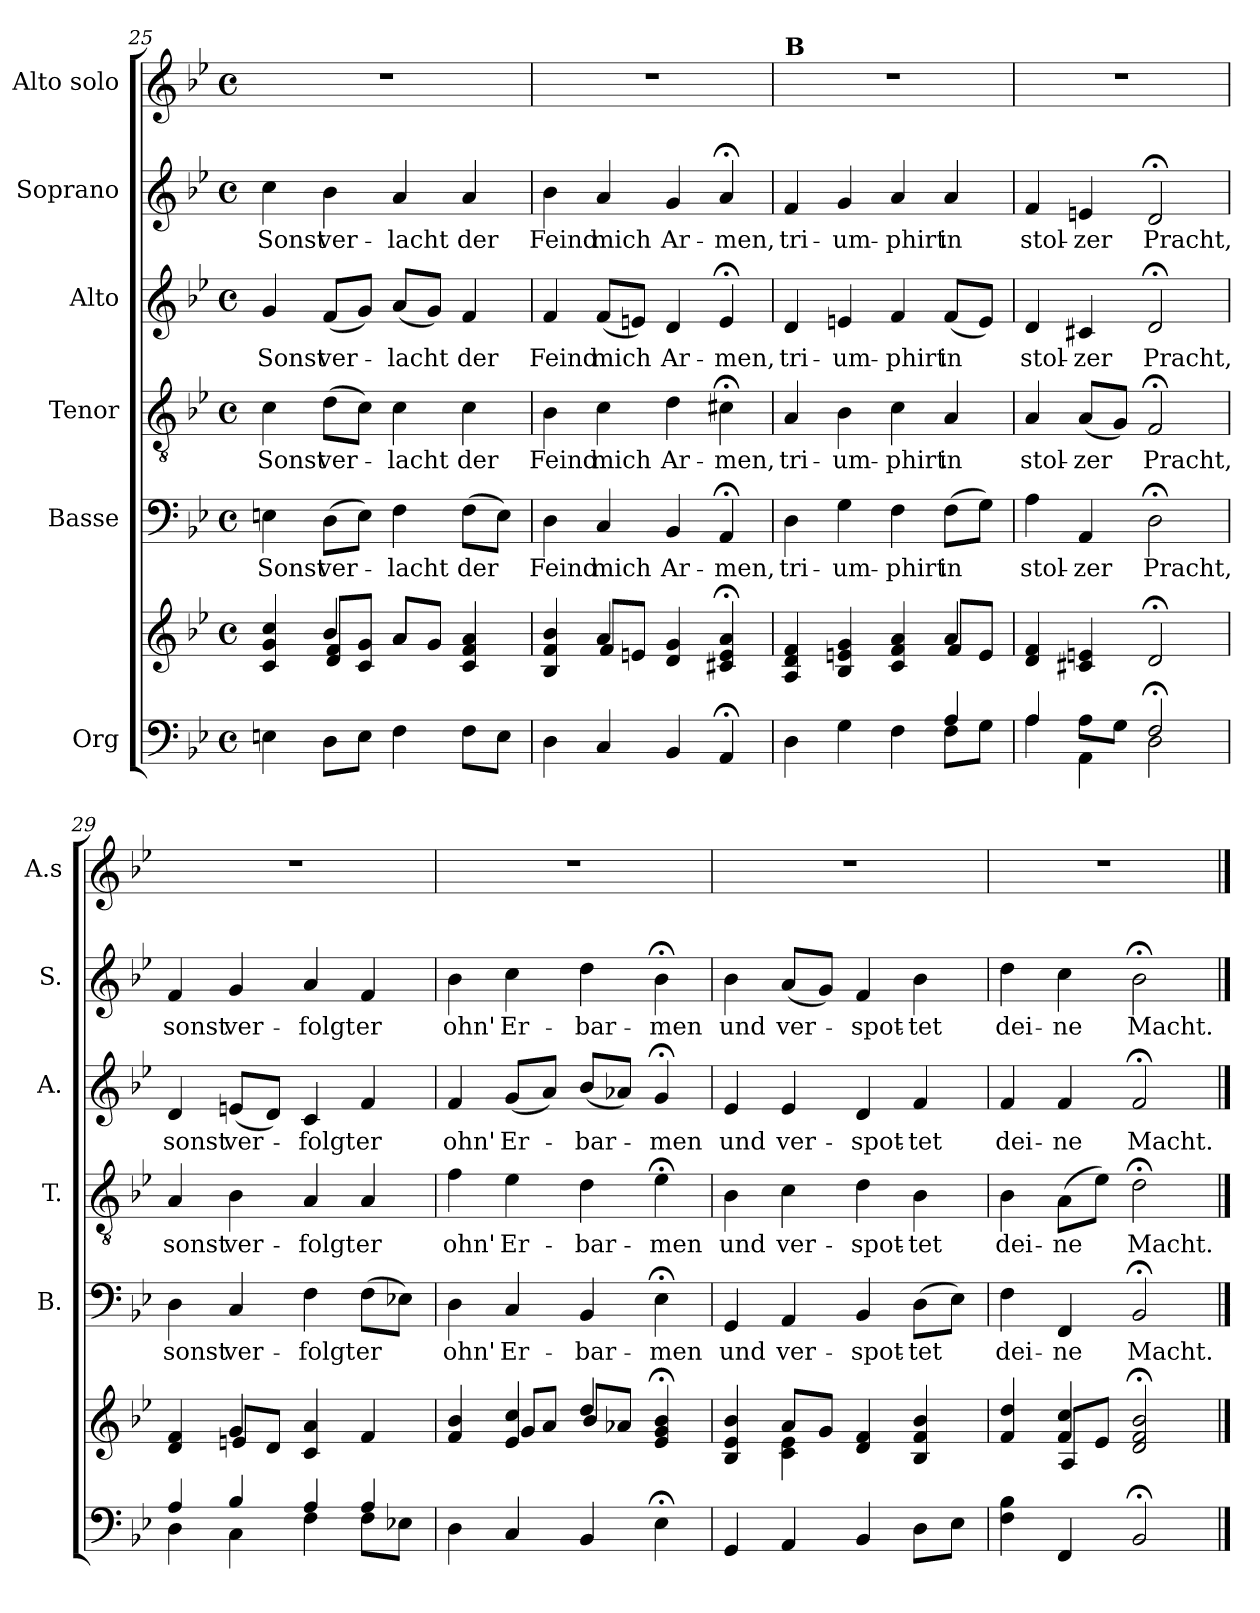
**kern	**kern	**kern	**text	**kern	**text	**kern	**text	**kern	**text	**kern
*part6	*part6	*part5	*part5	*part4	*part4	*part3	*part3	*part2	*part2	*part1
*staff7	*staff6	*staff5	*staff5	*staff4	*staff4	*staff3	*staff3	*staff2	*staff2	*staff1
*I"Org	*	*I"Basse	*	*I"Tenor	*	*I"Alto	*	*I"Soprano	*	*I"Alto solo
*	*	*I'B.	*	*I'T.	*	*I'A.	*	*I'S.	*	*I'A.s
*clefF4	*clefG2	*clefF4	*	*clefGv2	*	*clefG2	*	*clefG2	*	*clefG2
*k[b-e-]	*k[b-e-]	*k[b-e-]	*	*k[b-e-]	*	*k[b-e-]	*	*k[b-e-]	*	*k[b-e-]
*M4/4	*M4/4	*M4/4	*	*M4/4	*	*M4/4	*	*M4/4	*	*M4/4
*met(c)	*met(c)	*met(c)	*	*met(c)	*	*met(c)	*	*met(c)	*	*met(c)
=25	=25	=25	=25	=25	=25	=25	=25	=25	=25	=25
*	*^	*	*	*	*	*	*	*	*	*
!	!	!	!	!LO:LY:b	!	!LO:LY:b	!	!LO:LY:b	!	!LO:LY:b	!
4En	4c 4g 4cc	4ryy	4En\	Sonst	4c\	Sonst	4g/	Sonst	4cc\	Sonst	1r
!	!	!	!	!LO:LY:b	!	!LO:LY:b	!	!LO:LY:b	!	!LO:LY:b	!
8D\L	4b-	8d/ 8f/L	(8D\L	ver-	(8d\L	ver-	(8f/L	ver-	4b-\	ver-	.
8E\J	.	8c/ 8g/J	8E\J)	.	8c\J)	.	8g/J)	.	.	.	.
!	!	!	!	!LO:LY:b	!	!LO:LY:b	!	!LO:LY:b	!	!LO:LY:b	!
4F	4a	8a/L	4F\	-lacht	4c\	-lacht	(8a/L	-lacht	4a/	-lacht	.
.	.	8g/J	.	.	.	.	8g/J)	.	.	.	.
!	!	!	!	!LO:LY:b	!	!LO:LY:b	!	!LO:LY:b	!	!LO:LY:b	!
8F\L	4c 4f 4a	4ryy	(8F\L	der	4c\	der	4f/	der	4a/	der	.
8E\J	.	.	8E\J)	.	.	.	.	.	.	.	.
=26	=26	=26	=26	=26	=26	=26	=26	=26	=26	=26	=26
!	!	!	!	!LO:LY:b	!	!LO:LY:b	!	!LO:LY:b	!	!LO:LY:b	!
4D	4B- 4f 4b-	4ryy	4D\	Feind	4B-\	Feind	4f/	Feind	4b-\	Feind	1r
!	!	!	!	!LO:LY:b	!	!LO:LY:b	!	!LO:LY:b	!	!LO:LY:b	!
4C	4a	8f/L	4C/	mich	4c\	mich	(8f/L	mich	4a/	mich	.
.	.	8en/J	.	.	.	.	8en/J)	.	.	.	.
!	!	!	!	!LO:LY:b	!	!LO:LY:b	!	!LO:LY:b	!	!LO:LY:b	!
4BB-	4d 4g	2ryy	4BB-/	Ar-	4d\	Ar-	4d/	Ar-	4g/	Ar-	.
!	!	!	!	!LO:LY:b	!	!LO:LY:b	!	!LO:LY:b	!	!LO:LY:b	!
4AA;<	4c#X;< 4e;< 4a;<	.	4AA;</	-men,	4c#X;<\	-men,	4e;</	-men,	4a;</	-men,	.
=27	=27	=27	=27	=27	=27	=27	=27	=27	=27	=27	=27
*^	*	*	*	*	*	*	*	*	*	*	*
!	!	!	!	!	!	!	!	!	!	!	!	!LO:TX:B:t=B
!	!	!	!	!	!LO:LY:b	!	!LO:LY:b	!	!LO:LY:b	!	!LO:LY:b	!
2.ryy	4D	4A 4d 4f	2ryy	4D\	tri-	4A/	tri-	4d/	tri-	4f/	tri-	1r
!	!	!	!	!	!LO:LY:b	!	!LO:LY:b	!	!LO:LY:b	!	!LO:LY:b	!
.	4G	4B- 4en 4g	.	4G\	-um-	4B-\	-um-	4en/	-um-	4g/	-um-	.
!	!	!	!	!	!LO:LY:b	!	!LO:LY:b	!	!LO:LY:b	!	!LO:LY:b	!
.	4F	4c 4f 4a	4ryy	4F\	-phirt	4c\	-phirt	4f/	-phirt	4a/	-phirt	.
!	!	!	!	!	!LO:LY:b	!	!LO:LY:b	!	!LO:LY:b	!	!LO:LY:b	!
4A	8F\L	4a	8f/L	(8F\L	in	4A/	in	(8f/L	in	4a/	in	.
.	8G\J	.	8e/J	8G\J)	.	.	.	8e/J)	.	.	.	.
=28	=28	=28	=28	=28	=28	=28	=28	=28	=28	=28	=28	=28
!	!	!	!	!	!LO:LY:b	!	!LO:LY:b	!	!LO:LY:b	!	!LO:LY:b	!
*	*	*v	*v	*	*	*	*	*	*	*	*	*
4A	4A	4d 4f	4A\	stol-	4A/	stol-	4d/	stol-	4f/	stol-	1r
!	!	!	!	!LO:LY:b	!	!LO:LY:b	!	!LO:LY:b	!	!LO:LY:b	!
8A\L	4AA	4c#X 4en	4AA/	-zer	(8A/L	-zer	4c#X/	-zer	4en/	-zer	.
8G\J	.	.	.	.	8G/J)	.	.	.	.	.	.
!	!	!	!	!LO:LY:b	!	!LO:LY:b	!	!LO:LY:b	!	!LO:LY:b	!
2F;<	2D	2d;<	2D;<\	Pracht,	2F;</	Pracht,	2d;</	Pracht,	2d;</	Pracht,	.
=29	=29	=29	=29	=29	=29	=29	=29	=29	=29	=29	=29
*	*	*^	*	*	*	*	*	*	*	*	*
!	!	!	!	!	!LO:LY:b	!	!LO:LY:b	!	!LO:LY:b	!	!LO:LY:b	!
4A	4D	4d 4f	4ryy	4D\	sonst	4A/	sonst	4d/	sonst	4f/	sonst	1r
!	!	!	!	!	!LO:LY:b	!	!LO:LY:b	!	!LO:LY:b	!	!LO:LY:b	!
4B-	4C	4g	8en/L	4C/	ver-	4B-\	ver-	(8en/L	ver-	4g/	ver-	.
.	.	.	8d/J	.	.	.	.	8d/J)	.	.	.	.
!	!	!	!	!	!LO:LY:b	!	!LO:LY:b	!	!LO:LY:b	!	!LO:LY:b	!
4A	4F	4c 4a	2ryy	4F\	-folgt	4A/	-folgt	4c/	-folgt	4a/	-folgt	.
!	!	!	!	!	!LO:LY:b	!	!LO:LY:b	!	!LO:LY:b	!	!LO:LY:b	!
4A	8F\L	4f	.	(8F\L	er	4A/	er	4f/	er	4f/	er	.
.	8E-X\J	.	.	8E-X\J)	.	.	.	.	.	.	.	.
!!LO:PB:g=z
=30	=30	=30	=30	=30	=30	=30	=30	=30	=30	=30	=30	=30
!	!	!	!	!	!LO:LY:b	!	!LO:LY:b	!	!LO:LY:b	!	!LO:LY:b	!
*v	*v	*	*	*	*	*	*	*	*	*	*	*
4D	4f 4b-	4ryy	4D\	ohn'	4f\	ohn'	4f/	ohn'	4b-\	ohn'	1r
!	!	!	!	!LO:LY:b	!	!LO:LY:b	!	!LO:LY:b	!	!LO:LY:b	!
4C	4e- 4cc	8g/L	4C/	Er-	4e-\	Er-	(8g/L	Er-	4cc\	Er-	.
.	.	8a/J	.	.	.	.	8a/J)	.	.	.	.
!	!	!	!	!LO:LY:b	!	!LO:LY:b	!	!LO:LY:b	!	!LO:LY:b	!
4BB-	4dd	8b-/L	4BB-/	-bar-	4d\	-bar-	(8b-/L	-bar-	4dd\	-bar-	.
.	.	8a-X/J	.	.	.	.	8a-X/J)	.	.	.	.
!	!	!	!	!LO:LY:b	!	!LO:LY:b	!	!LO:LY:b	!	!LO:LY:b	!
4E-;<	4e-;< 4g;< 4b-;<	4ryy	4E-;<\	-men	4e-;<\	-men	4g;</	-men	4b-;<\	-men	.
=31	=31	=31	=31	=31	=31	=31	=31	=31	=31	=31	=31
!	!	!	!	!LO:LY:b	!	!LO:LY:b	!	!LO:LY:b	!	!LO:LY:b	!
4GG	4B- 4e- 4b-	4ryy	4GG/	und	4B-\	und	4e-/	und	4b-\	und	1r
!	!	!	!	!LO:LY:b	!	!LO:LY:b	!	!LO:LY:b	!	!LO:LY:b	!
4AA	8a/L	4c 4e-	4AA/	ver-	4c\	ver-	4e-/	ver-	(8a/L	ver-	.
.	8g/J	.	.	.	.	.	.	.	8g/J)	.	.
!	!	!	!	!LO:LY:b	!	!LO:LY:b	!	!LO:LY:b	!	!LO:LY:b	!
4BB-	4d 4f	2ryy	4BB-/	-spot-	4d\	-spot-	4d/	-spot-	4f/	-spot-	.
!	!	!	!	!LO:LY:b	!	!LO:LY:b	!	!LO:LY:b	!	!LO:LY:b	!
8D\L	4B- 4f 4b-	.	(8D\L	-tet	4B-\	-tet	4f/	-tet	4b-\	-tet	.
8E-\J	.	.	8E-\J)	.	.	.	.	.	.	.	.
=32	=32	=32	=32	=32	=32	=32	=32	=32	=32	=32	=32
!	!	!	!	!LO:LY:b	!	!LO:LY:b	!	!LO:LY:b	!	!LO:LY:b	!
4F 4B-	4f 4dd	4ryy	4F\	dei-	4B-\	dei-	4f/	dei-	4dd\	dei-	1r
!	!	!	!	!LO:LY:b	!	!LO:LY:b	!	!LO:LY:b	!	!LO:LY:b	!
4FF	4f 4cc	8A/L	4FF/	-ne	(8A\L	-ne	4f/	-ne	4cc\	-ne	.
.	.	8e-/J	.	.	8e-\J)	.	.	.	.	.	.
!	!	!	!	!LO:LY:b	!	!LO:LY:b	!	!LO:LY:b	!	!LO:LY:b	!
2BB-;<	2d;< 2f;< 2b-;<	2ryy	2BB-;</	Macht.	2d;<\	Macht.	2f;</	Macht.	2b-;<\	Macht.	.
*	*v	*v	*	*	*	*	*	*	*	*	*
==	==	==	==	==	==	==	==	==	==	==
*-	*-	*-	*-	*-	*-	*-	*-	*-	*-	*-
